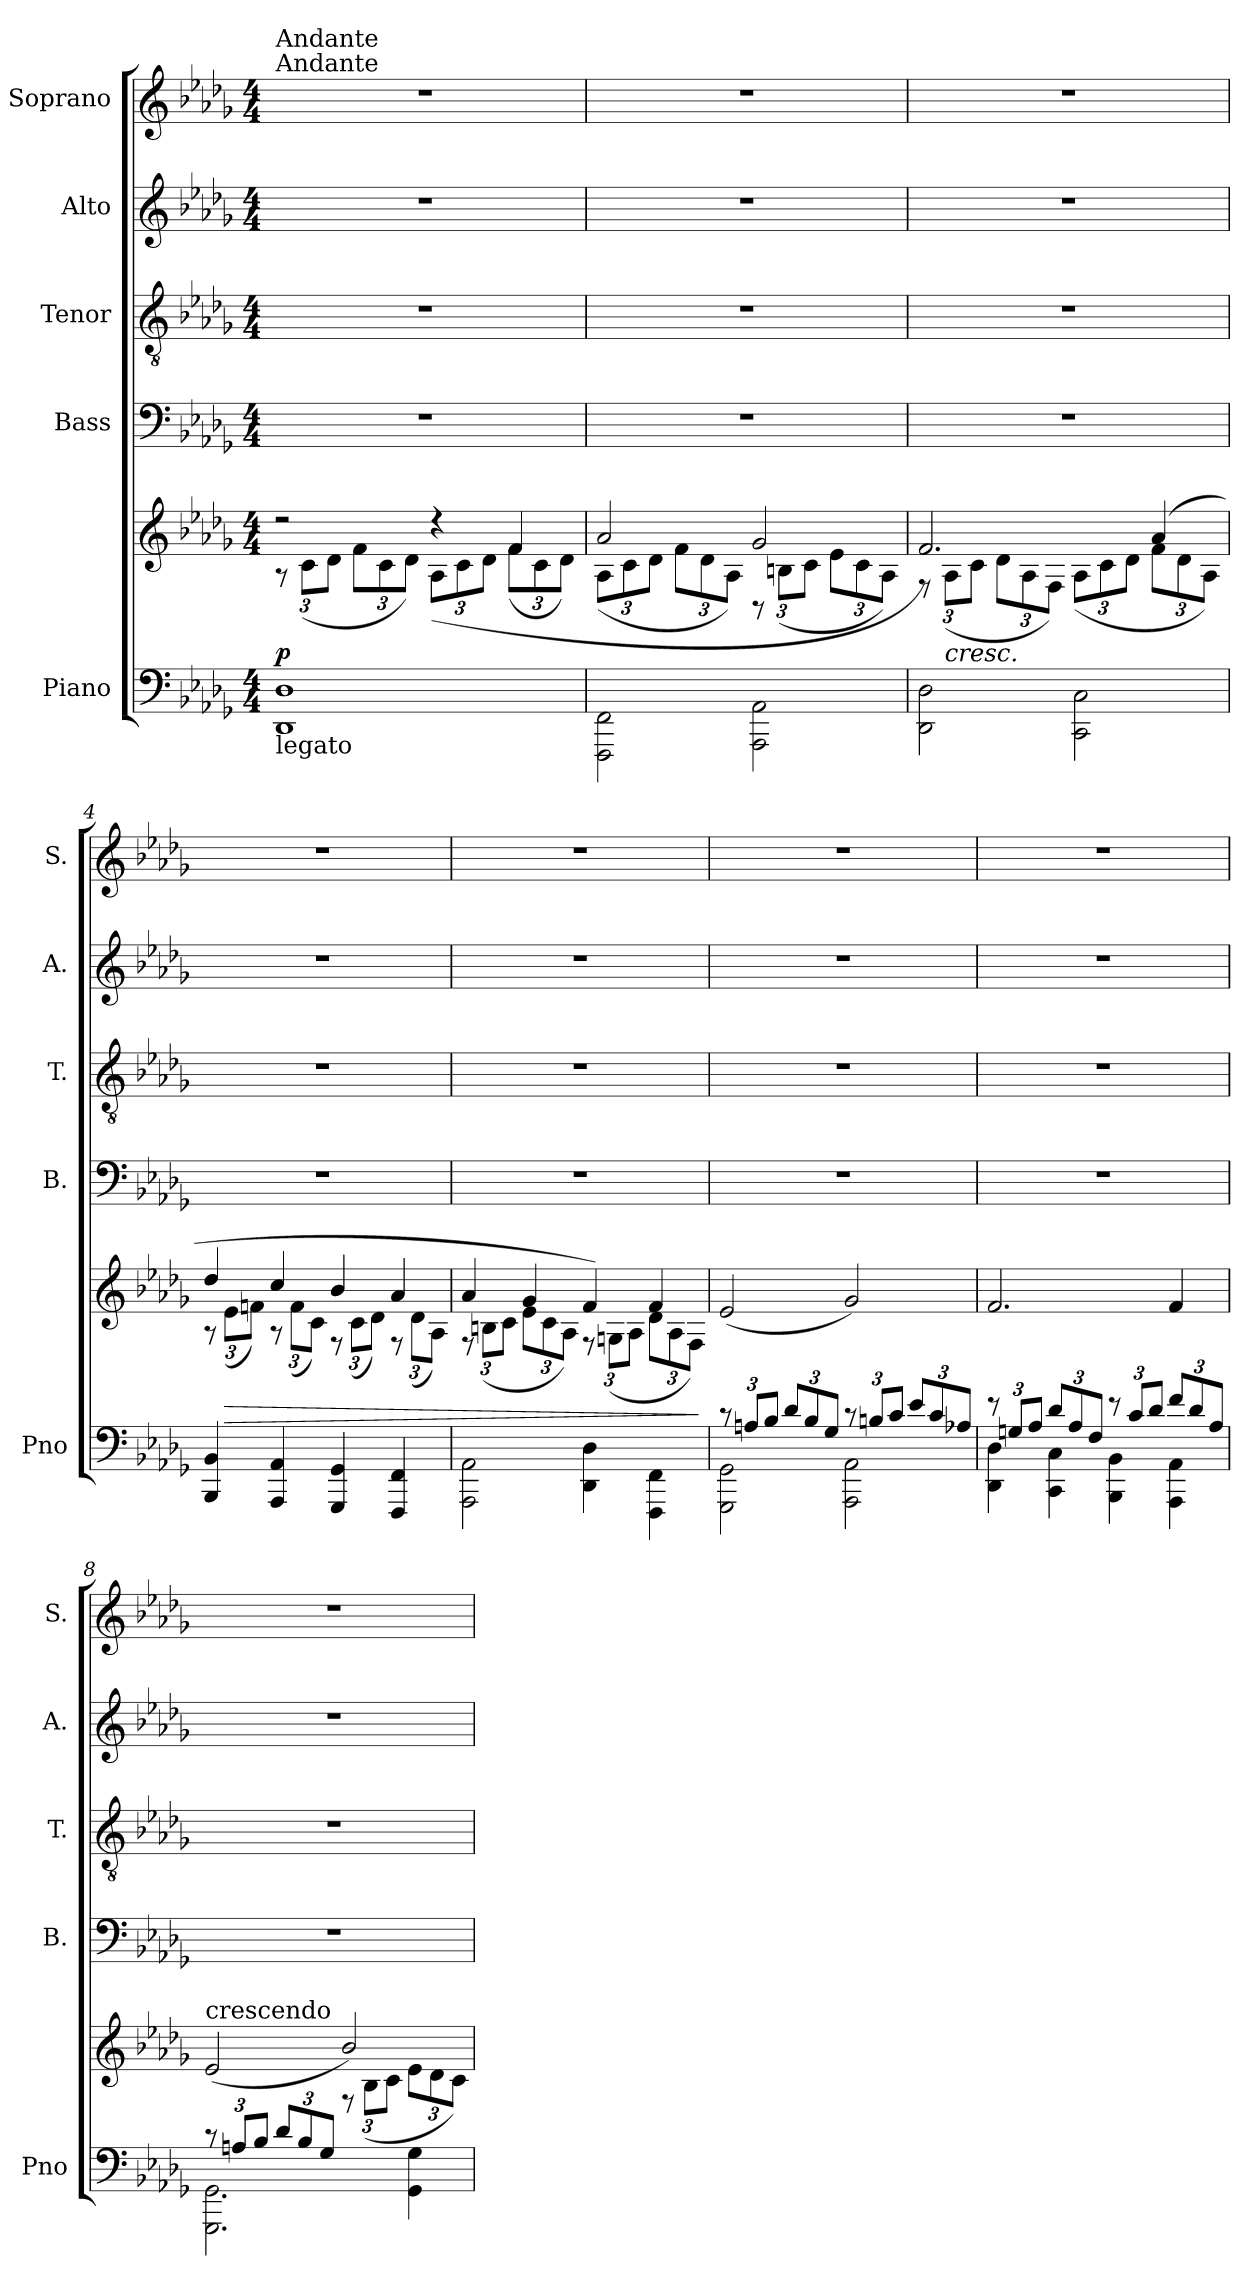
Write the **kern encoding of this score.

**kern	**kern	**dynam	**kern	**kern	**kern	**kern
*part5	*part5	*part5	*part4	*part3	*part2	*part1
*staff6	*staff5	*staff5/6	*staff4	*staff3	*staff2	*staff1
*I"Piano	*	*	*I"Bass	*I"Tenor	*I"Alto	*I"Soprano
*I'Pno	*	*	*I'B.	*I'T.	*I'A.	*I'S.
*clefF4	*clefG2	*	*clefF4	*clefGv2	*clefG2	*clefG2
*k[b-e-a-d-g-]	*k[b-e-a-d-g-]	*	*k[b-e-a-d-g-]	*k[b-e-a-d-g-]	*k[b-e-a-d-g-]	*k[b-e-a-d-g-]
*D-:	*D-:	*	*D-:	*D-:	*D-:	*D-:
*M4/4	*M4/4	*	*M4/4	*M4/4	*M4/4	*M4/4
=1	=1	=1	=1	=1	=1	=1
*	*^	*	*	*	*	*
*	*	*Xbrackettup	*	*	*	*	*
!	!	!	!	!	!	!	!LO:TX:a:t=Andante
!	!	!	!	!	!	!	!LO:TX:a:t=Andante
!LO:TX:b:t=legato	!	!	!	!	!	!	!
!	!	!	!LO:DY:a=2	!	!	!	!
1DD- 1D-	2r	12rA	p	1r	1r	1r	1r
.	.	(12c\L	.	.	.	.	.
.	.	12d-\J	.	.	.	.	.
.	.	12f\L	.	.	.	.	.
.	.	12c\	.	.	.	.	.
.	.	12d-\J)	.	.	.	.	.
.	4r	(12A-\L	.	.	.	.	.
.	.	12c\	.	.	.	.	.
.	.	12d-\J	.	.	.	.	.
.	4f/	(12f\L	.	.	.	.	.
.	.	12c\	.	.	.	.	.
.	.	12d-\J)	.	.	.	.	.
=2	=2	=2	=2	=2	=2	=2	=2
2FFF\ 2FF\	2a-/	(12A-\L	.	1r	1r	1r	1r
.	.	12c\	.	.	.	.	.
.	.	12d-\J	.	.	.	.	.
.	.	12f\L	.	.	.	.	.
.	.	12d-\	.	.	.	.	.
.	.	12A-\J)	.	.	.	.	.
2AAA-\ 2AA-\	2g-/	12rBB	.	.	.	.	.
.	.	(12Bn\L	.	.	.	.	.
.	.	12c\J	.	.	.	.	.
.	.	12e-\L	.	.	.	.	.
.	.	12c\	.	.	.	.	.
.	.	12A-\J)	.	.	.	.	.
=3	=3	=3	=3	=3	=3	=3	=3
2DD-\ 2D-\	2.f/)	12rF	.	1r	1r	1r	1r
!	!	!	!LO:HP:b	!	!	!	!
.	.	(12A-\L	<	.	.	.	.
.	.	12c\J	.	.	.	.	.
.	.	12d-\L	.	.	.	.	.
.	.	12A-\	.	.	.	.	.
.	.	12F\J)	.	.	.	.	.
2CC\ 2C\	.	(12A-\L	.	.	.	.	.
.	.	12c\	.	.	.	.	.
.	.	12d-\J	.	.	.	.	.
.	(4a-/	12f\L	.	.	.	.	.
.	.	12d-\	.	.	.	.	.
.	.	12A-\J)	.	.	.	.	.
=4	=4	=4	=4	=4	=4	=4	=4
4BBB-/ 4BB-/	4dd-/	12rA	.	1r	1r	1r	1r
!	!	!	!LO:HP:b	!	!	!	!
.	.	(12e-\L	>	.	.	.	.
.	.	12fn\J)	.	.	.	.	.
4AAA-/ 4AA-/	4cc/	12rA	.	.	.	.	.
.	.	(12f\L	.	.	.	.	.
.	.	12c\J)	.	.	.	.	.
4GGG-/ 4GG-/	4b-/	12rF	.	.	.	.	.
.	.	(12c\L	.	.	.	.	.
.	.	12d-\J)	.	.	.	.	.
4FFF/ 4FF/	4a-/	12rF	.	.	.	.	.
.	.	(12d-\L	.	.	.	.	.
.	.	12A-\J)	.	.	.	.	.
*	*v	*v	*	*	*	*	*
.	.	[	.	.	.	.
!!LO:LB:g=z
=5	=5	=5	=5	=5	=5	=5
*	*^	*	*	*	*	*
2AAA-\ 2AA-\	4a-/	12rF	.	1r	1r	1r	1r
.	.	(12Bn\L	.	.	.	.	.
.	.	12c\J	.	.	.	.	.
.	4g-/	12e-\L	.	.	.	.	.
.	.	12c\	.	.	.	.	.
.	.	12A-\J)	.	.	.	.	.
4DD-\ 4D-\	4f/)	12rF	.	.	.	.	.
.	.	(12Gn\L	.	.	.	.	.
.	.	12A-\J	.	.	.	.	.
4FFF\ 4FF\	4f/	12d-\L	.	.	.	.	.
.	.	12A-\	.	.	.	.	.
.	.	12F\J)	.	.	.	.	.
*	*v	*v	*	*	*	*	*
.	.	]	.	.	.	.
=6	=6	=6	=6	=6	=6	=6
*Xbrackettup	*	*	*	*	*	*
*^	*	*	*	*	*	*
12r	2GGG-\ 2GG-\	(2e-/	.	1r	1r	1r	1r
12An/L	.	.	.	.	.	.	.
12B-/J	.	.	.	.	.	.	.
12d-/L	.	.	.	.	.	.	.
12B-/	.	.	.	.	.	.	.
12G-/J	.	.	.	.	.	.	.
12r	2AAA-\ 2AA-\	2g-/)	.	.	.	.	.
12Bn/L	.	.	.	.	.	.	.
12c/J	.	.	.	.	.	.	.
12e-/L	.	.	.	.	.	.	.
12c/	.	.	.	.	.	.	.
12A-X/J	.	.	.	.	.	.	.
=7	=7	=7	=7	=7	=7	=7	=7
12re	4DD-\ 4D-\	2.f/	.	1r	1r	1r	1r
12Gn/L	.	.	.	.	.	.	.
12A-/J	.	.	.	.	.	.	.
12d-/L	4CC\ 4C\	.	.	.	.	.	.
12A-/	.	.	.	.	.	.	.
12F/J	.	.	.	.	.	.	.
12re	4BBB-\ 4BB-\	.	.	.	.	.	.
12c/L	.	.	.	.	.	.	.
12d-/J	.	.	.	.	.	.	.
12f/L	4AAA-\ 4AA-\	4f/	.	.	.	.	.
12d-/	.	.	.	.	.	.	.
12A-/J	.	.	.	.	.	.	.
=8	=8	=8	=8	=8	=8	=8	=8
*	*	*^	*	*	*	*	*
!	!	!LO:TX:a:t=crescendo	!	!	!	!	!	!
12rc	2.GGG-\ 2.GG-\	(2e-/	2ryy	.	1r	1r	1r	1r
12An/L	.	.	.	.	.	.	.	.
12B-/J	.	.	.	.	.	.	.	.
12d-/L	.	.	.	.	.	.	.	.
12B-/	.	.	.	.	.	.	.	.
12G-/J	.	.	.	.	.	.	.	.
2ryy	.	2b-/)	12rF	.	.	.	.	.
.	.	.	(12B-\L	.	.	.	.	.
.	.	.	12c\J	.	.	.	.	.
.	4GG-\ 4G-\	.	12e-\L	.	.	.	.	.
.	.	.	12d-\	.	.	.	.	.
.	.	.	12c\J)	.	.	.	.	.
*v	*v	*	*	*	*	*	*	*
*	*v	*v	*	*	*	*	*
=	=	=	=	=	=	=
*-	*-	*-	*-	*-	*-	*-
